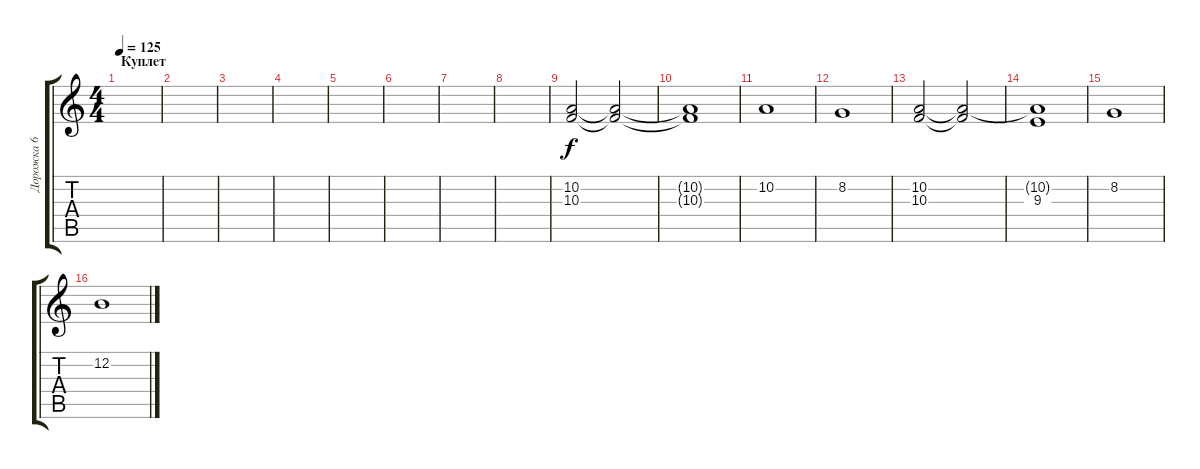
\track ("Дорожка 6" "Дорожка 6") {instrument synthstrings1}
\staff {score tabs}
\tuning (E4 B3 G3 D3 A2 E2) {hide}
\ts (4 4)
\section ("" "Куплет")
\tempo 125
\clef g2
\ks c
|
|
|
|
|
|
|
|
(10.2 10.3).2 (10.2{t} 10.3{t}).2 |
(10.2{t} 10.3{t}).1 |
10.2.1 |
8.2.1 |
(10.2 10.3).2 (10.2{t} 10.3{t}).2 |
(10.2{t} 9.3).1 |
8.2.1 |
12.2.1
